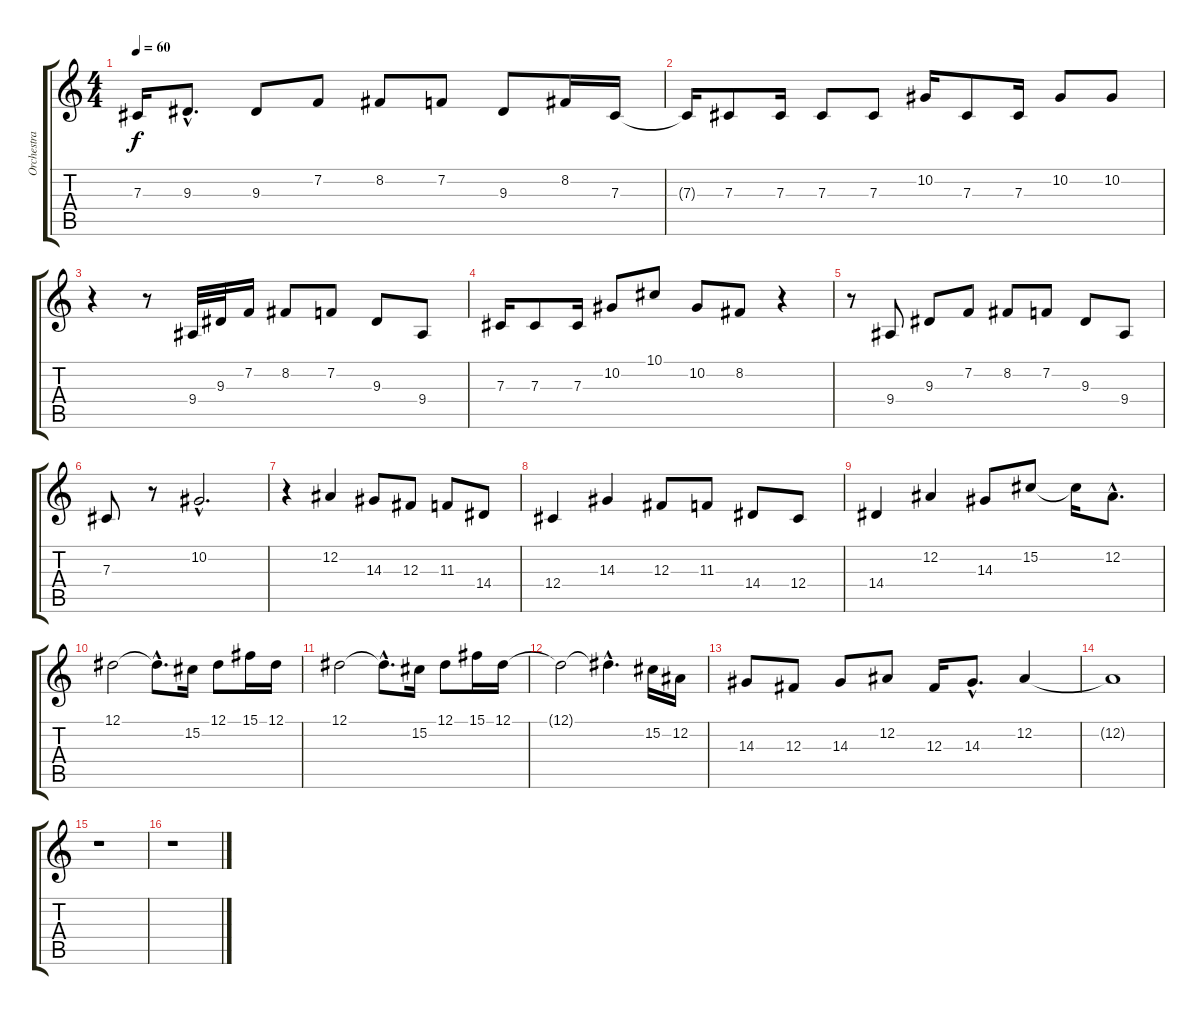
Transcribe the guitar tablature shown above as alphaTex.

\track ("Orchestra" "Orchestra") {instrument violin}
\staff {score tabs}
\tuning (Eb4 Bb3 Gb3 Db3 Ab2 Eb2) {hide}
\ts (4 4)
\tempo 60
\clef g2
\ks c
7.3.16{dy f} 9.3{hac}.8{d} 9.3.8 7.2.8 8.2.8 7.2.8 9.3.8 8.2.16 7.3.16 |
7.3{t}.16 7.3.8 7.3.16 7.3.8 7.3.8 10.2.16 7.3.8 7.3.16 10.2.8 10.2.8 |
r.4 r.8 9.4.32 9.3.32 7.2.16 8.2.8 7.2.8 9.3.8 9.4.8 |
7.3.16 7.3.8 7.3.16 10.2.8 10.1.8 10.2.8 8.2.8 r.4 |
r.8 9.4.8 9.3.8 7.2.8 8.2.8 7.2.8 9.3.8 9.4.8 |
7.3.8 r.8 10.2{hac}.2{d} |
r.4 12.2.4 14.3.8 12.3.8 11.3.8 14.4.8 |
12.4.4 14.3.4 12.3.8 11.3.8 14.4.8 12.4.8 |
14.4.4 12.2.4 14.3.8 15.2.8 15.2{t}.16 12.2{hac}.8{d} |
12.1.2 12.1{hac t}.8{d} 15.2.16 12.1.8 15.1.16 12.1.16 |
12.1.2 12.1{hac t}.8{d} 15.2.16 12.1.8 15.1.16 12.1.16 |
12.1{t}.2 12.1{hac t}.4{d} 15.2.16 12.2.16 |
14.3.8 12.3.8 14.3.8 12.2.8 12.3.16 14.3{hac}.8{d} 12.2.4 |
12.2{t}.1{volume 10} |
r.1{volume 10} |
r.1{volume 10}
